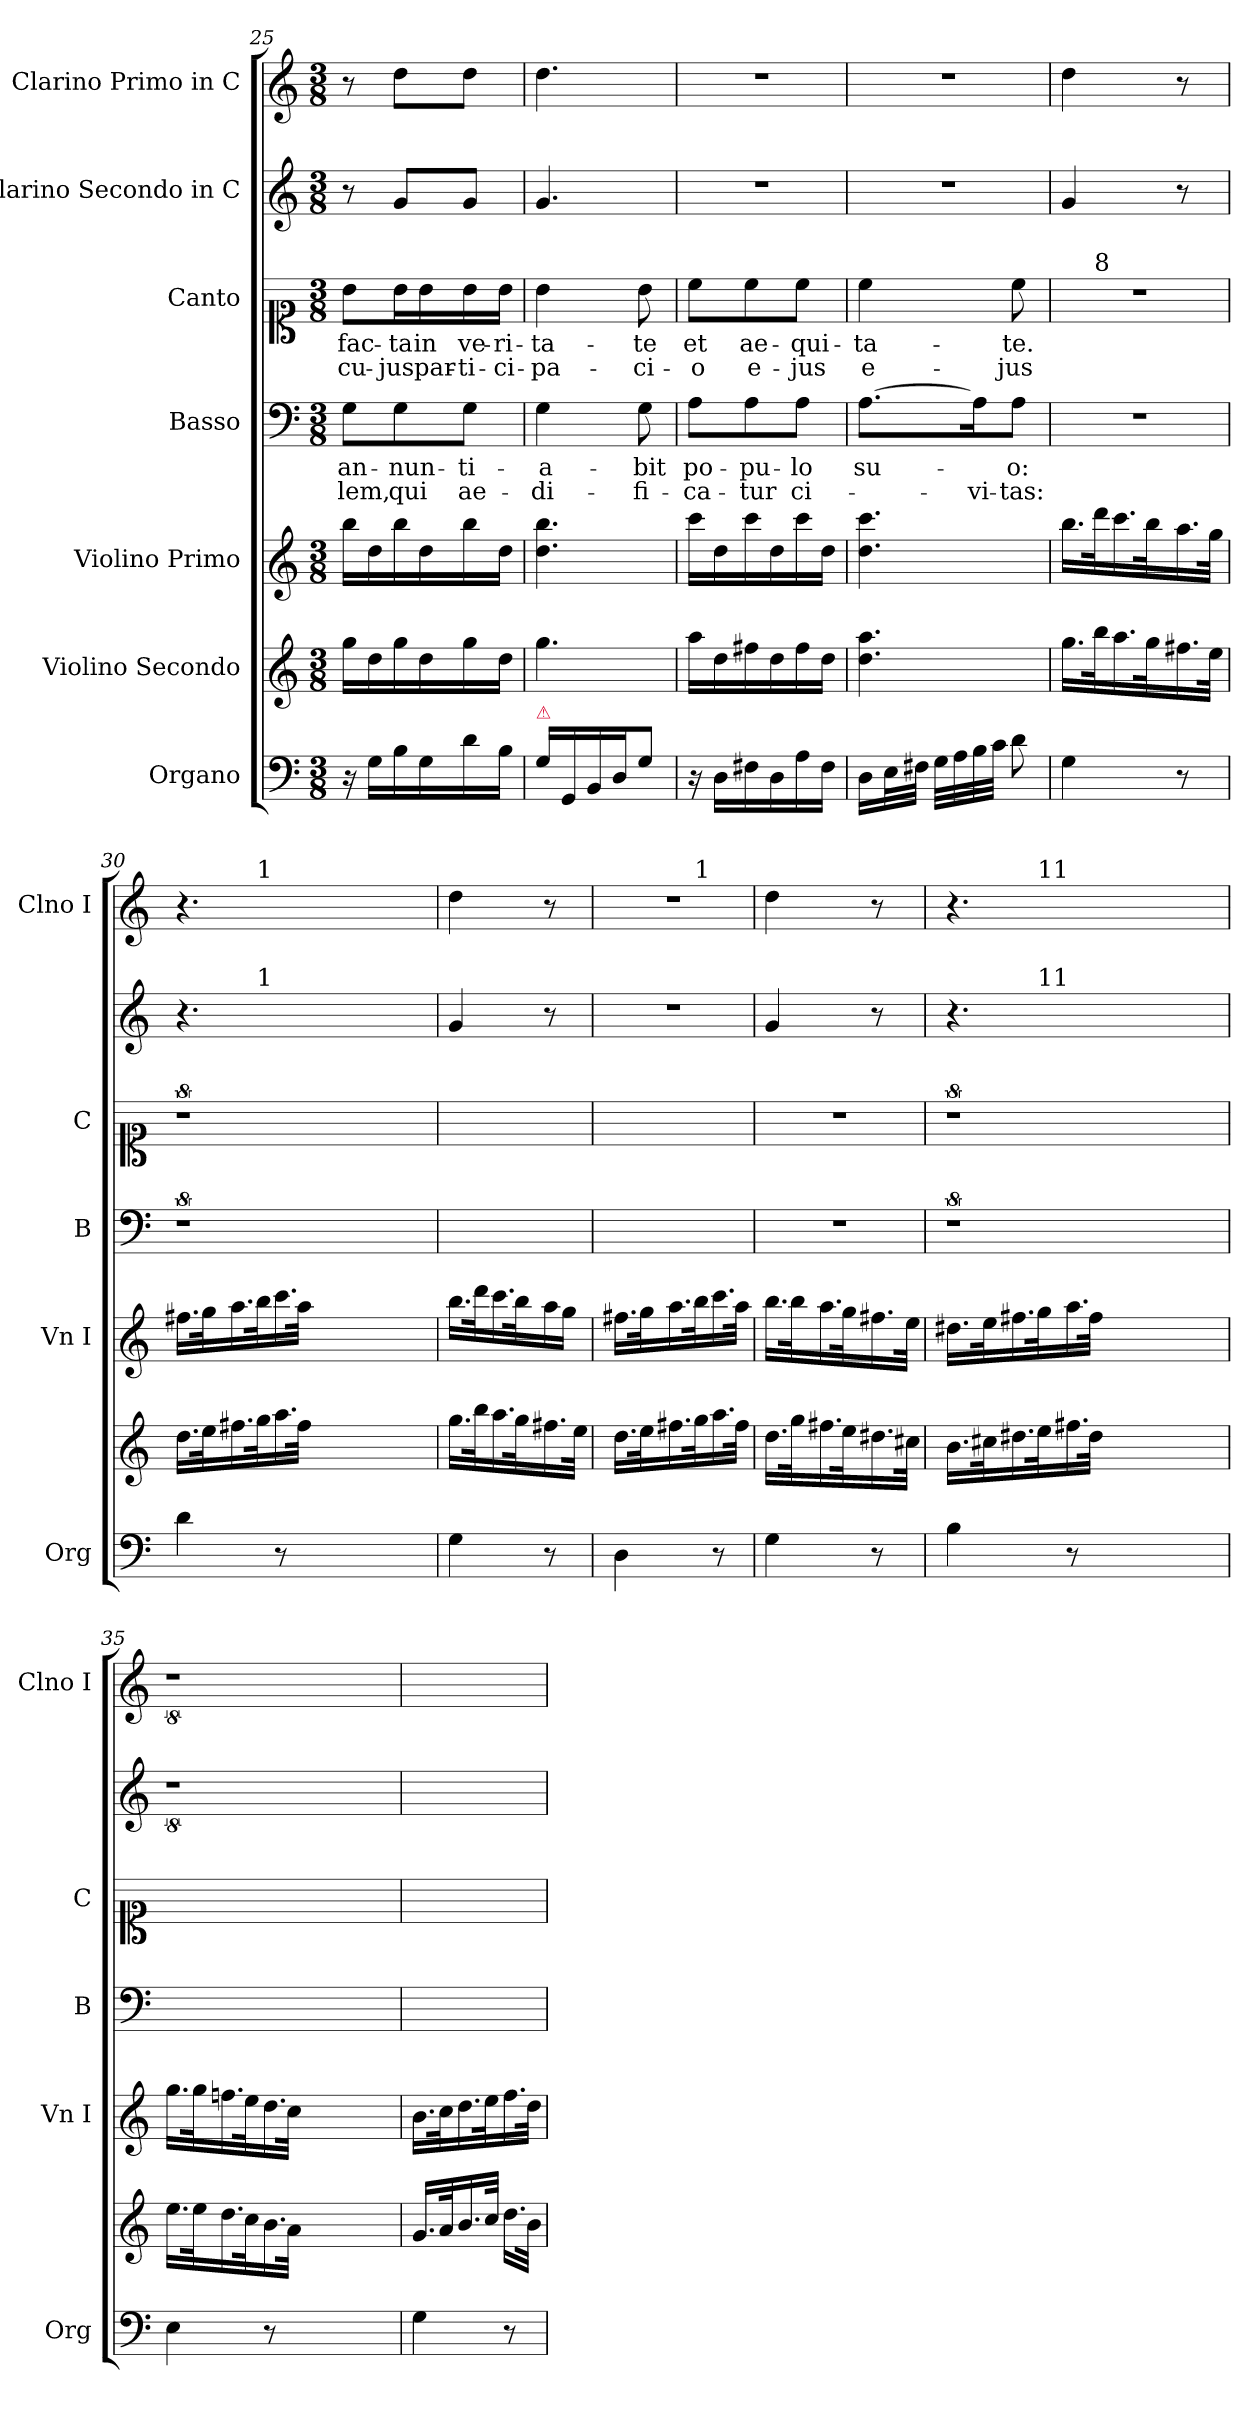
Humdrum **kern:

**kern	**kern	**kern	**kern	**text	**text	**kern	**text	**text	**kern	**kern
*part7	*part6	*part5	*part4	*part4	*part4	*part3	*part3	*part3	*part2	*part1
*staff7	*staff6	*staff5	*staff4	*staff4	*staff4	*staff3	*staff3	*staff3	*staff2	*staff1
*I"Organo	*I"Violino Secondo	*I"Violino Primo	*I"Basso	*	*	*I"Canto	*	*	*I"Clarino Secondo in C	*I"Clarino Primo in C
*I'Org	*	*I'Vn I	*I'B	*	*	*I'C	*	*	*	*I'Clno I
*clefF4	*clefG2	*clefG2	*clefF4	*	*	*clefC1	*	*	*clefG2	*clefG2
*k[]	*k[]	*k[]	*k[]	*	*	*k[]	*	*	*k[]	*k[]
*M3/8	*M3/8	*M3/8	*M3/8	*	*	*M3/8	*	*	*M3/8	*M3/8
=25	=25	=25	=25	=25	=25	=25	=25	=25	=25	=25
16r	16gg\LL	16bb\LL	8G\L	an-	-lem,	8b\L	fac-	cu-	8r	8r
16G\LL	16dd\	16dd\	.	.	.	.	.	.	.	.
16B\	16gg\	16bb\	8G\	-nun-	qui	16b\L	-ta	-jus	8g/L	8dd\L
16G\	16dd\	16dd\	.	.	.	16b\	in	par-	.	.
16d\	16gg\	16bb\	8G\J	-ti-	ae-	16b\	ve-	-ti-	8g/J	8dd\J
16B\JJ	16dd\JJ	16dd\JJ	.	.	.	16b\JJ	-ri-	-ci-	.	.
=26	=26	=26	=26	=26	=26	=26	=26	=26	=26	=26
!LO:TX:a:color=crimson:t=⚠	!	!	!	!	!	!	!	!	!	!
16G\LL	4.gg\	4.dd\ 4.bb\	4G\	-a-	-di-	4b\	-ta-	-pa-	4.g/	4.dd\
16GG/	.	.	.	.	.	.	.	.	.	.
16BB/	.	.	.	.	.	.	.	.	.	.
16D/J	.	.	.	.	.	.	.	.	.	.
8G/J	.	.	8G\	-bit	-fi-	8b\	-te	-ci-	.	.
=27	=27	=27	=27	=27	=27	=27	=27	=27	=27	=27
16r	16aa\LL	16ccc\LL	8A\L	po-	-ca-	8cc\L	et	-o	4.r	4.r
16D\LL	16dd\	16dd\	.	.	.	.	.	.	.	.
16F#X\	16ff#X\	16ccc\	8A\	-pu-	-tur	8cc\	ae-	e-	.	.
16D\	16dd\	16dd\	.	.	.	.	.	.	.	.
16A\	16ff#\	16ccc\	8A\J	-lo	ci-	8cc\J	-qui-	-jus	.	.
16F#\JJ	16dd\JJ	16dd\JJ	.	.	.	.	.	.	.	.
=28	=28	=28	=28	=28	=28	=28	=28	=28	=28	=28
16D\LL	4.dd\ 4.aa\	4.dd\ 4.ccc\	[8.A\L	su-	.	4cc\	-ta-	e-	4.r	4.r
32E\L	.	.	.	.	.	.	.	.	.	.
32F#X\JJJ	.	.	.	.	.	.	.	.	.	.
32G\LLL	.	.	.	.	.	.	.	.	.	.
32A\	.	.	.	.	.	.	.	.	.	.
32B\	.	.	16A\K]	.	-vi-	.	.	.	.	.
32c\JJJ	.	.	.	.	.	.	.	.	.	.
8d\	.	.	8A\J	-o:	-tas:	8cc\	-te.	-jus	.	.
=29	=29	=29	=29	=29	=29	=29	=29	=29	=29	=29
*	*	*	*	*	*	*^	*	*	*	*
4G\	16.gg\LL	16.bb\LL	4.r	.	.	4.r	16.ryy	.	.	4g/	4dd\
!	!	!	!	!	!	!	!LO:TX:a:t=8	!	!	!	!
.	32bb\K	32ddd\K	.	.	.	.	4ryy	.	.	.	.
.	16.aa\	16.ccc\	.	.	.	.	.	.	.	.	.
.	32gg\K	32bb\K	.	.	.	.	.	.	.	.	.
8r	16.ff#X\	16.aa\	.	.	.	.	.	.	.	8r	8r
.	32ee\JJk	32gg\JJk	.	.	.	.	32ryy	.	.	.	.
*	*	*	*	*	*	*v	*v	*	*	*	*
=30	=30	=30	=30	=30	=30	=30	=30	=30	=30	=30
*	*	*	*	*	*	*	*	*	*^	*^
4d\	16.dd\LL	16.ff#X\LL	8%9r	.	.	8%9r	.	.	4.r	8..ryy	4.r	8..ryy
.	32ee\K	32gg\K	.	.	.	.	.	.	.	.	.	.
.	16.ff#X\	16.aa\	.	.	.	.	.	.	.	.	.	.
!	!	!	!	!	!	!	!	!	!	!	!	!LO:TX:a:t=1
!	!	!	!	!	!	!	!	!	!	!LO:TX:a:t=1	!	!
.	32gg\K	32bb\K	.	.	.	.	.	.	.	2ryy	.	2ryy
8r	16.aa\	16.ccc\	.	.	.	.	.	.	.	.	.	.
.	32ff#\JJk	32aa\JJk	.	.	.	.	.	.	.	.	.	.
2.ryy	2.ryy	2.ryy	.	.	.	.	.	.	2.ryy	.	2.ryy	.
.	.	.	.	.	.	.	.	.	.	4ryy	.	4ryy
.	.	.	.	.	.	.	.	.	.	8ryy	.	8ryy
.	.	.	.	.	.	.	.	.	.	32ryy	.	32ryy
*	*	*	*	*	*	*	*	*	*v	*v	*	*
*	*	*	*	*	*	*	*	*	*	*v	*v
=31	=31	=31	=31	=31	=31	=31	=31	=31	=31	=31
4G\	16.gg\LL	16.bb\LL	4.ryy	.	.	4.ryy	.	.	4g/	4dd\
.	32bb\K	32ddd\K	.	.	.	.	.	.	.	.
.	16.aa\	16.ccc\	.	.	.	.	.	.	.	.
.	32gg\K	32bb\K	.	.	.	.	.	.	.	.
8r	16.ff#X\	16aa\	.	.	.	.	.	.	8r	8r
.	.	16gg\JJ	.	.	.	.	.	.	.	.
.	32ee\JJk	.	.	.	.	.	.	.	.	.
=32	=32	=32	=32	=32	=32	=32	=32	=32	=32	=32
*	*	*	*	*	*	*	*	*	*	*^
4D\	16.dd\LL	16.ff#X\LL	4.ryy	.	.	4.ryy	.	.	4.r	4.r	8..ryy
.	32ee\K	32gg\K	.	.	.	.	.	.	.	.	.
.	16.ff#X\	16.aa\	.	.	.	.	.	.	.	.	.
!	!	!	!	!	!	!	!	!	!	!	!LO:TX:a:t=1
.	32gg\K	32bb\K	.	.	.	.	.	.	.	.	8ryy
8r	16.aa\	16.ccc\	.	.	.	.	.	.	.	.	.
.	32ff#\JJk	32aa\JJk	.	.	.	.	.	.	.	.	32ryy
*	*	*	*	*	*	*	*	*	*	*v	*v
=33	=33	=33	=33	=33	=33	=33	=33	=33	=33	=33
4G\	16.dd\LL	16.bb\LL	4.r	.	.	4.r	.	.	4g/	4dd\
.	32gg\K	32bb\K	.	.	.	.	.	.	.	.
.	16.ff#X\	16.aa\	.	.	.	.	.	.	.	.
.	32ee\K	32gg\K	.	.	.	.	.	.	.	.
8r	16.dd#X\	16.ff#X\	.	.	.	.	.	.	8r	8r
.	32cc#X\JJk	32ee\JJk	.	.	.	.	.	.	.	.
=34	=34	=34	=34	=34	=34	=34	=34	=34	=34	=34
*	*	*	*	*	*	*	*	*	*^	*^
4B\	16.b\LL	16.dd#X\LL	8%9r	.	.	8%9r	.	.	4.r	8..ryy	4.r	8..ryy
.	32cc#X\K	32ee\K	.	.	.	.	.	.	.	.	.	.
.	16.dd#X\	16.ff#X\	.	.	.	.	.	.	.	.	.	.
!	!	!	!	!	!	!	!	!	!	!	!	!LO:TX:a:t=11
!	!	!	!	!	!	!	!	!	!	!LO:TX:a:t=11	!	!
.	32ee\K	32gg\K	.	.	.	.	.	.	.	2ryy	.	2ryy
8r	16.ff#X\	16.aa\	.	.	.	.	.	.	.	.	.	.
.	32dd#\JJk	32ff#\JJk	.	.	.	.	.	.	.	.	.	.
2.ryy	2.ryy	2.ryy	.	.	.	.	.	.	2.ryy	.	2.ryy	.
.	.	.	.	.	.	.	.	.	.	4ryy	.	4ryy
.	.	.	.	.	.	.	.	.	.	8ryy	.	8ryy
.	.	.	.	.	.	.	.	.	.	32ryy	.	32ryy
*	*	*	*	*	*	*	*	*	*v	*v	*	*
*	*	*	*	*	*	*	*	*	*	*v	*v
=35	=35	=35	=35	=35	=35	=35	=35	=35	=35	=35
4E\	16.ee\LL	16.gg\LL	1ryy	.	.	1ryy	.	.	8%9r	8%9r
.	32ee\K	32gg\K	.	.	.	.	.	.	.	.
.	16.dd\	16.ffn\	.	.	.	.	.	.	.	.
.	32cc\K	32ee\K	.	.	.	.	.	.	.	.
8r	16.b\	16.dd\	.	.	.	.	.	.	.	.
.	32a/JJk	32cc\JJk	.	.	.	.	.	.	.	.
2.ryy	2.ryy	2.ryy	.	.	.	.	.	.	.	.
.	.	.	8ryy	.	.	8ryy	.	.	.	.
=36	=36	=36	=36	=36	=36	=36	=36	=36	=36	=36
4G\	16.g/LL	16.b\LL	4.ryy	.	.	4.ryy	.	.	4.ryy	4.ryy
.	32a/K	32cc\K	.	.	.	.	.	.	.	.
.	16.b\	16.dd\	.	.	.	.	.	.	.	.
.	32cc\JJk	32ee\K	.	.	.	.	.	.	.	.
8r	16.dd\LL	16.ff\	.	.	.	.	.	.	.	.
.	32b\JJk	32dd\JJk	.	.	.	.	.	.	.	.
=	=	=	=	=	=	=	=	=	=	=
*-	*-	*-	*-	*-	*-	*-	*-	*-	*-	*-
